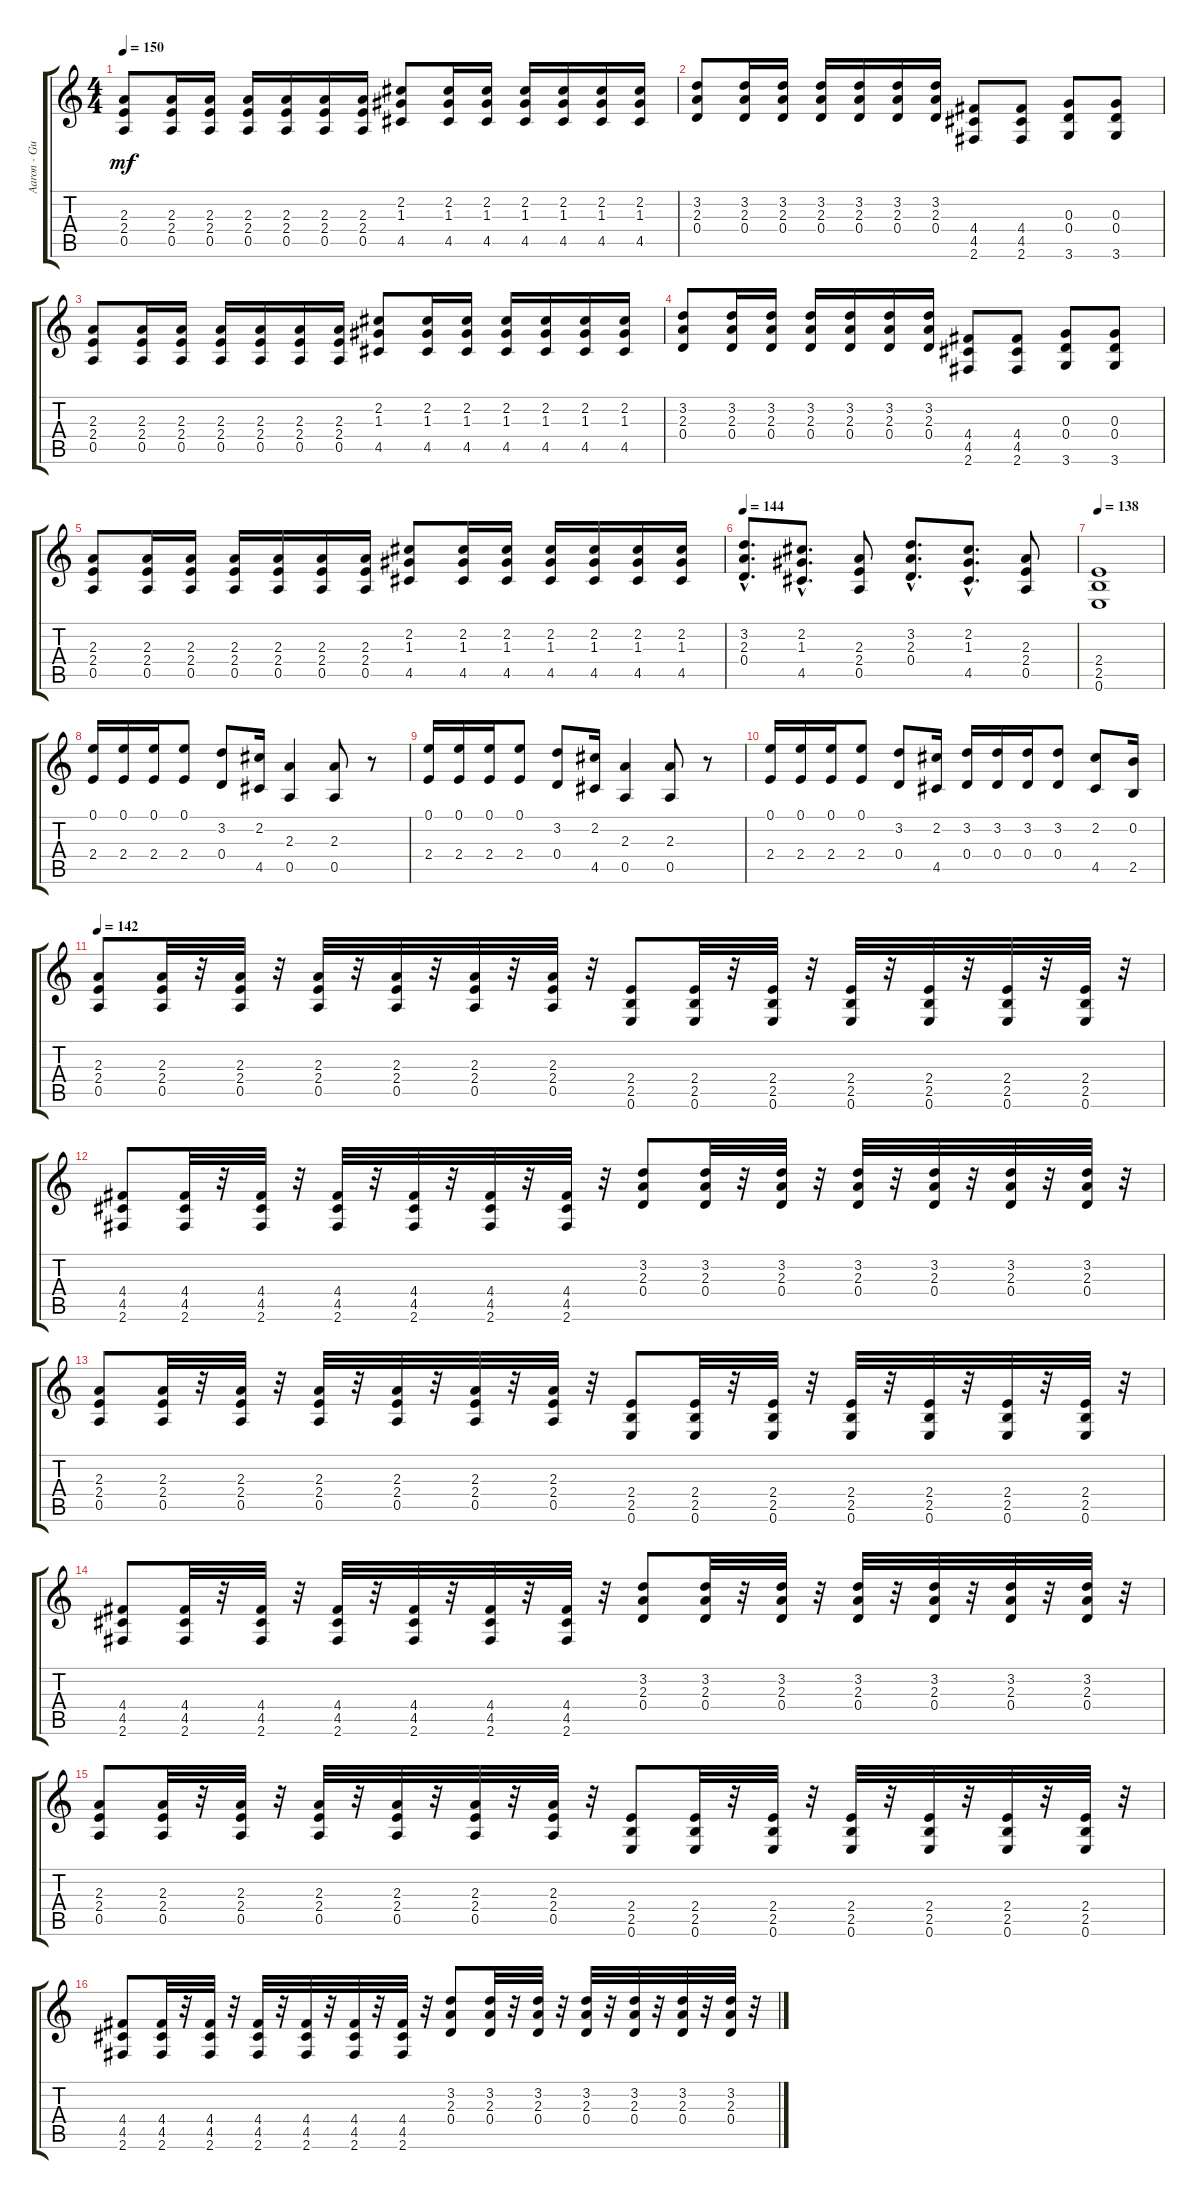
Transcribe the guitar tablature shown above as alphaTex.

\track ("Aaron - Guitar 1" "Aaron - Gu") {instrument distortionguitar}
\staff {score tabs}
\tuning (E4 B3 G3 D3 A2 E2) {hide}
\ts (4 4)
\tempo 150
\clef g2
\ks c
(2.3 2.4 0.5).8{dy mf} (2.3 2.4 0.5).16 (2.3 2.4 0.5).16 (2.3 2.4 0.5).16 (2.3 2.4 0.5).16 (2.3 2.4 0.5).16 (2.3 2.4 0.5).16 (2.2 1.3 4.5).8 (2.2 1.3 4.5).16 (2.2 1.3 4.5).16 (2.2 1.3 4.5).16 (2.2 1.3 4.5).16 (2.2 1.3 4.5).16 (2.2 1.3 4.5).16 |
(3.2 2.3 0.4).8 (3.2 2.3 0.4).16 (3.2 2.3 0.4).16 (3.2 2.3 0.4).16 (3.2 2.3 0.4).16 (3.2 2.3 0.4).16 (3.2 2.3 0.4).16 (4.4 4.5 2.6).8 (4.4 4.5 2.6).8 (0.3 0.4 3.6).8 (0.3 0.4 3.6).8 |
(2.3 2.4 0.5).8 (2.3 2.4 0.5).16 (2.3 2.4 0.5).16 (2.3 2.4 0.5).16 (2.3 2.4 0.5).16 (2.3 2.4 0.5).16 (2.3 2.4 0.5).16 (2.2 1.3 4.5).8 (2.2 1.3 4.5).16 (2.2 1.3 4.5).16 (2.2 1.3 4.5).16 (2.2 1.3 4.5).16 (2.2 1.3 4.5).16 (2.2 1.3 4.5).16 |
(3.2 2.3 0.4).8 (3.2 2.3 0.4).16 (3.2 2.3 0.4).16 (3.2 2.3 0.4).16 (3.2 2.3 0.4).16 (3.2 2.3 0.4).16 (3.2 2.3 0.4).16 (4.4 4.5 2.6).8 (4.4 4.5 2.6).8 (0.3 0.4 3.6).8 (0.3 0.4 3.6).8 |
(2.3 2.4 0.5).8 (2.3 2.4 0.5).16 (2.3 2.4 0.5).16 (2.3 2.4 0.5).16 (2.3 2.4 0.5).16 (2.3 2.4 0.5).16 (2.3 2.4 0.5).16 (2.2 1.3 4.5).8 (2.2 1.3 4.5).16 (2.2 1.3 4.5).16 (2.2 1.3 4.5).16 (2.2 1.3 4.5).16 (2.2 1.3 4.5).16 (2.2 1.3 4.5).16 |
\tempo 144
(3.2{hac} 2.3{hac} 0.4{hac}).8{d} (2.2{hac} 1.3{hac} 4.5{hac}).8{d} (2.3 2.4 0.5).8 (3.2{hac} 2.3{hac} 0.4{hac}).8{d} (2.2{hac} 1.3{hac} 4.5{hac}).8{d} (2.3 2.4 0.5).8 |
\tempo 138
(2.4 2.5 0.6).1 |
(0.1 2.4).16 (0.1 2.4).16 (0.1 2.4).16 (0.1 2.4).8 (3.2 0.4).8 (2.2 4.5).16 (2.3 0.5).4 (2.3 0.5).8 r.8 |
(0.1 2.4).16 (0.1 2.4).16 (0.1 2.4).16 (0.1 2.4).8 (3.2 0.4).8 (2.2 4.5).16 (2.3 0.5).4 (2.3 0.5).8 r.8 |
(0.1 2.4).16 (0.1 2.4).16 (0.1 2.4).16 (0.1 2.4).8 (3.2 0.4).8 (2.2 4.5).16 (3.2 0.4).16 (3.2 0.4).16 (3.2 0.4).16 (3.2 0.4).8 (2.2 4.5).8 (0.2 2.5).16 |
\tempo 142
(2.3 2.4 0.5).8 (2.3 2.4 0.5).32 r.32 (2.3 2.4 0.5).32 r.32 (2.3 2.4 0.5).32 r.32 (2.3 2.4 0.5).32 r.32 (2.3 2.4 0.5).32 r.32 (2.3 2.4 0.5).32 r.32 (2.4 2.5 0.6).8 (2.4 2.5 0.6).32 r.32 (2.4 2.5 0.6).32 r.32 (2.4 2.5 0.6).32 r.32 (2.4 2.5 0.6).32 r.32 (2.4 2.5 0.6).32 r.32 (2.4 2.5 0.6).32 r.32 |
(4.4 4.5 2.6).8 (4.4 4.5 2.6).32 r.32 (4.4 4.5 2.6).32 r.32 (4.4 4.5 2.6).32 r.32 (4.4 4.5 2.6).32 r.32 (4.4 4.5 2.6).32 r.32 (4.4 4.5 2.6).32 r.32 (3.2 2.3 0.4).8 (3.2 2.3 0.4).32 r.32 (3.2 2.3 0.4).32 r.32 (3.2 2.3 0.4).32 r.32 (3.2 2.3 0.4).32 r.32 (3.2 2.3 0.4).32 r.32 (3.2 2.3 0.4).32 r.32 |
(2.3 2.4 0.5).8 (2.3 2.4 0.5).32 r.32 (2.3 2.4 0.5).32 r.32 (2.3 2.4 0.5).32 r.32 (2.3 2.4 0.5).32 r.32 (2.3 2.4 0.5).32 r.32 (2.3 2.4 0.5).32 r.32 (2.4 2.5 0.6).8 (2.4 2.5 0.6).32 r.32 (2.4 2.5 0.6).32 r.32 (2.4 2.5 0.6).32 r.32 (2.4 2.5 0.6).32 r.32 (2.4 2.5 0.6).32 r.32 (2.4 2.5 0.6).32 r.32 |
(4.4 4.5 2.6).8 (4.4 4.5 2.6).32 r.32 (4.4 4.5 2.6).32 r.32 (4.4 4.5 2.6).32 r.32 (4.4 4.5 2.6).32 r.32 (4.4 4.5 2.6).32 r.32 (4.4 4.5 2.6).32 r.32 (3.2 2.3 0.4).8 (3.2 2.3 0.4).32 r.32 (3.2 2.3 0.4).32 r.32 (3.2 2.3 0.4).32 r.32 (3.2 2.3 0.4).32 r.32 (3.2 2.3 0.4).32 r.32 (3.2 2.3 0.4).32 r.32 |
(2.3 2.4 0.5).8 (2.3 2.4 0.5).32 r.32 (2.3 2.4 0.5).32 r.32 (2.3 2.4 0.5).32 r.32 (2.3 2.4 0.5).32 r.32 (2.3 2.4 0.5).32 r.32 (2.3 2.4 0.5).32 r.32 (2.4 2.5 0.6).8 (2.4 2.5 0.6).32 r.32 (2.4 2.5 0.6).32 r.32 (2.4 2.5 0.6).32 r.32 (2.4 2.5 0.6).32 r.32 (2.4 2.5 0.6).32 r.32 (2.4 2.5 0.6).32 r.32 |
(4.4 4.5 2.6).8 (4.4 4.5 2.6).32 r.32 (4.4 4.5 2.6).32 r.32 (4.4 4.5 2.6).32 r.32 (4.4 4.5 2.6).32 r.32 (4.4 4.5 2.6).32 r.32 (4.4 4.5 2.6).32 r.32 (3.2 2.3 0.4).8 (3.2 2.3 0.4).32 r.32 (3.2 2.3 0.4).32 r.32 (3.2 2.3 0.4).32 r.32 (3.2 2.3 0.4).32 r.32 (3.2 2.3 0.4).32 r.32 (3.2 2.3 0.4).32 r.32
